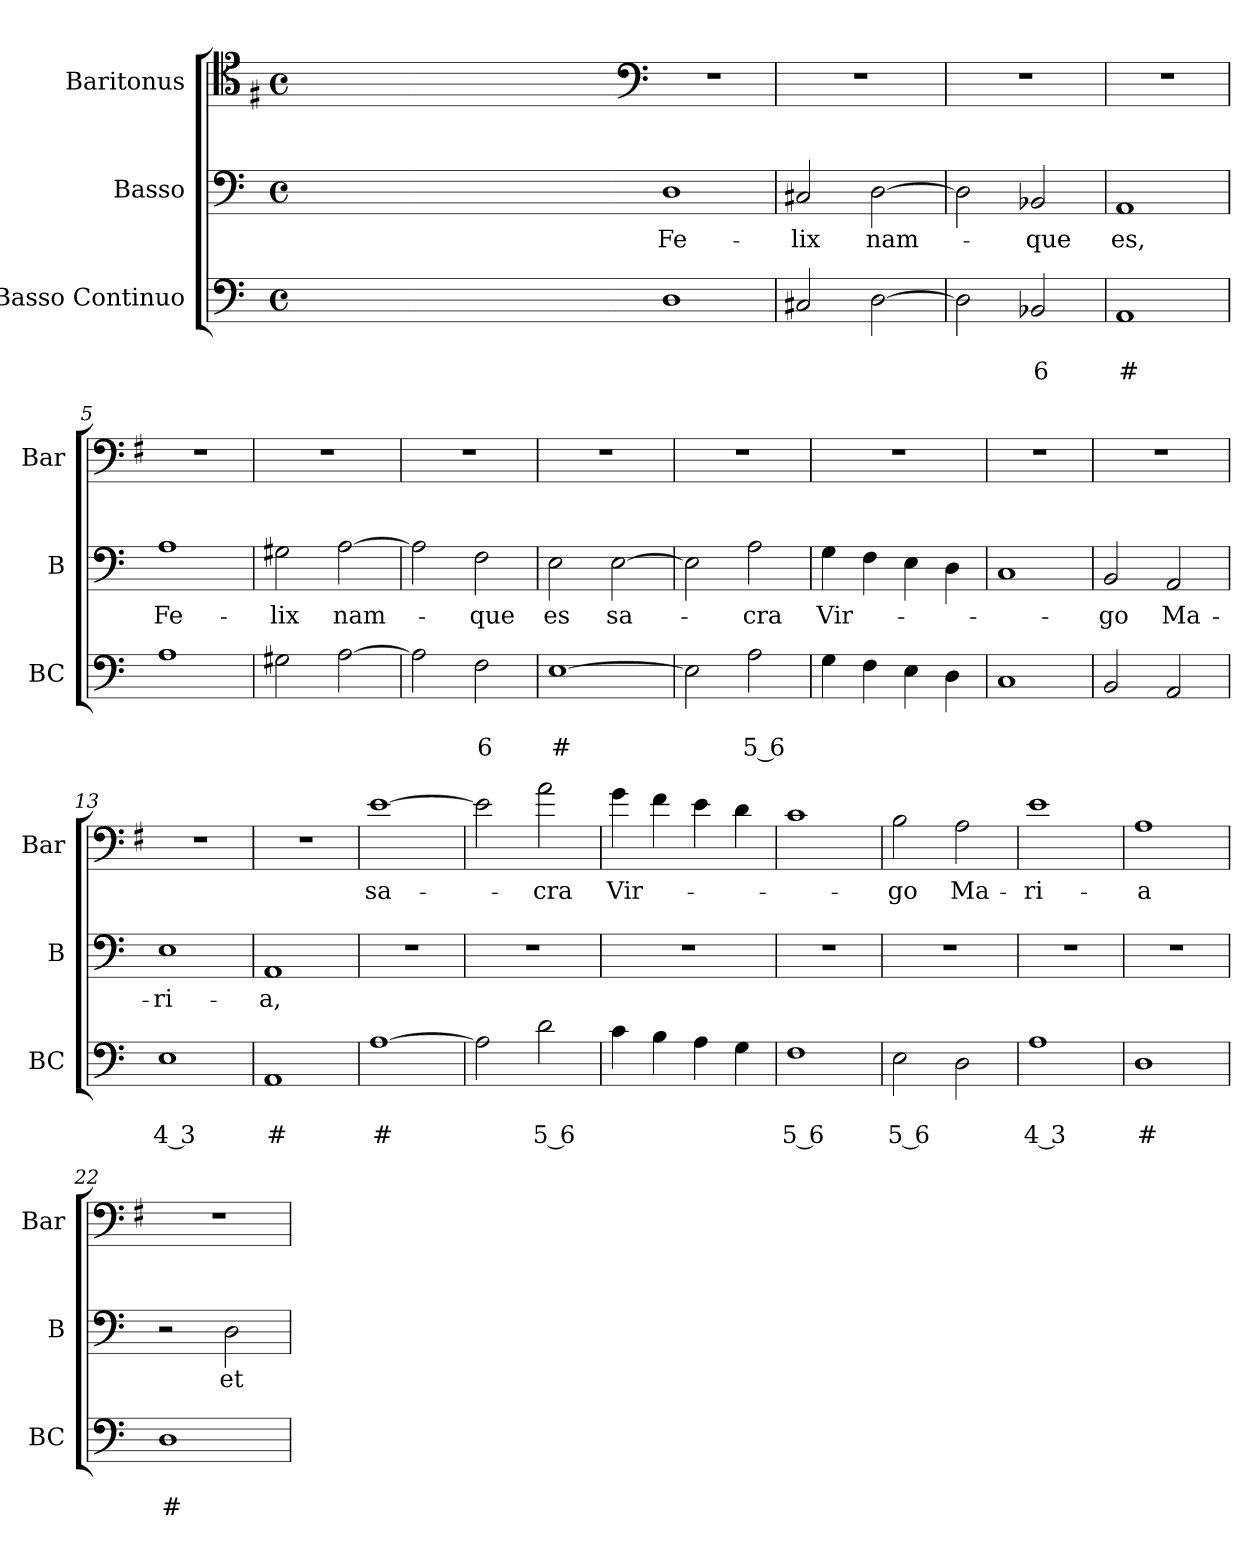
**kern	**text	**text	**kern	**text	**kern	**text
*part3	*part3	*part3	*part2	*part2	*part1	*part1
*staff3	*staff3	*staff3	*staff2	*staff2	*staff1	*staff1
*I"Basso Continuo	*	*	*I"Basso	*	*I"Baritonus	*
*I'BC	*	*	*I'B	*	*I'Bar	*
*clefF4	*	*	*clefF4	*	*clefC4	*
*	*	*	*	*	*ITrd4c7	*
*k[]	*	*	*k[]	*	*k[]	*
*C:	*	*	*C:	*	*C:	*
*M4/4	*	*	*M4/4	*	*M4/4	*
*met(c)	*	*	*met(c)	*	*met(c)	*
=	=	=	=	=	=	=
1ryy	.	.	1ryy	.	1ryy	.
=1X-	=1X-	=1X-	=1X-	=1X-	=1X-	=1X-
4ryy	.	.	4ryy	.	4ryy	.
4ryy	.	.	4ryy	.	4ryy	.
4ryy	.	.	4ryy	.	4ryy	.
4ryy	.	.	4ryy	.	4ryy	.
=1-	=1-	=1-	=1-	=1-	=1-	=1-
*	*	*	*	*	*clefF4	*
!	!	!	!	!LO:LY:b	!	!
1D	.	.	1D	Fe-	1r	.
=2	=2	=2	=2	=2	=2	=2
!	!	!	!	!LO:LY:b	!	!
2C#X/	.	.	2C#X/	-lix	1r	.
!	!	!	!	!LO:LY:b	!	!
[2D\	.	.	[2D\	nam-	.	.
=3	=3	=3	=3	=3	=3	=3
2D\]	.	.	2D\]	.	1r	.
!	!	!LO:LY:b	!	!LO:LY:b	!	!
2BB-X/	.	6	2BB-X/	-que	.	.
=4	=4	=4	=4	=4	=4	=4
!	!	!LO:LY:b	!	!LO:LY:b	!	!
1AA	.	#	1AA	es,	1r	.
=5	=5	=5	=5	=5	=5	=5
!	!	!	!	!LO:LY:b	!	!
1A	.	.	1A	Fe-	1r	.
=6	=6	=6	=6	=6	=6	=6
!	!	!	!	!LO:LY:b	!	!
2G#X\	.	.	2G#X\	-lix	1r	.
!	!	!	!	!LO:LY:b	!	!
[2A\	.	.	[2A\	nam-	.	.
=7	=7	=7	=7	=7	=7	=7
2A\]	.	.	2A\]	.	1r	.
!	!	!LO:LY:b	!	!LO:LY:b	!	!
2F\	.	6	2F\	-que	.	.
!!LO:LB:g=z
=8	=8	=8	=8	=8	=8	=8
!	!	!LO:LY:b	!	!LO:LY:b	!	!
[1E	.	#	2E\	es	1r	.
!	!	!	!	!LO:LY:b	!	!
.	.	.	[2E\	sa-	.	.
=9	=9	=9	=9	=9	=9	=9
2E\]	.	.	2E\]	.	1r	.
!	!	!LO:LY:b	!	!LO:LY:b	!	!
2A\	.	5 6	2A\	-cra	.	.
=10	=10	=10	=10	=10	=10	=10
!	!	!	!	!LO:LY:b	!	!
4G\	.	.	4G\	Vir-	1r	.
4F\	.	.	4F\	.	.	.
4E\	.	.	4E\	.	.	.
4D\	.	.	4D\	.	.	.
=11	=11	=11	=11	=11	=11	=11
1C	.	.	1C	.	1r	.
=12	=12	=12	=12	=12	=12	=12
!	!	!	!	!LO:LY:b	!	!
2BB/	.	.	2BB/	-go	1r	.
!	!	!	!	!LO:LY:b	!	!
2AA/	.	.	2AA/	Ma-	.	.
=13	=13	=13	=13	=13	=13	=13
!	!	!LO:LY:b	!	!LO:LY:b	!	!
1E	.	4 3	1E	-ri-	1r	.
=14	=14	=14	=14	=14	=14	=14
!	!	!LO:LY:b	!	!LO:LY:b	!	!
1AA	.	#	1AA	-a,	1r	.
=15	=15	=15	=15	=15	=15	=15
!	!	!LO:LY:b	!	!	!	!LO:LY:b
[1A	.	#	1r	.	[1A	sa-
=16	=16	=16	=16	=16	=16	=16
2A\]	.	.	1r	.	2A\]	.
!	!	!LO:LY:b	!	!	!	!LO:LY:b
2d\	.	5 6	.	.	2d\	-cra
!!LO:LB:g=z
=17	=17	=17	=17	=17	=17	=17
!	!	!	!	!	!	!LO:LY:b
4c\	.	.	1r	.	4c\	Vir-
4B\	.	.	.	.	4B\	.
4A\	.	.	.	.	4A\	.
4G\	.	.	.	.	4G\	.
=18	=18	=18	=18	=18	=18	=18
!	!	!LO:LY:b	!	!	!	!
1F	.	5 6	1r	.	1F	.
=19	=19	=19	=19	=19	=19	=19
!	!	!LO:LY:b	!	!	!	!LO:LY:b
2E\	.	5 6	1r	.	2E\	-go
!	!	!	!	!	!	!LO:LY:b
2D\	.	.	.	.	2D\	Ma-
=20	=20	=20	=20	=20	=20	=20
!	!	!LO:LY:b	!	!	!	!LO:LY:b
1A	.	4 3	1r	.	1A	-ri-
=21	=21	=21	=21	=21	=21	=21
!	!	!LO:LY:b	!	!	!	!LO:LY:b
1D	.	#	1r	.	1D	-a
=22	=22	=22	=22	=22	=22	=22
!	!	!LO:LY:b	!	!	!	!
1D	.	#	2r	.	1r	.
!	!	!	!	!LO:LY:b	!	!
.	.	.	2D\	et	.	.
=	=	=	=	=	=	=
*-	*-	*-	*-	*-	*-	*-
